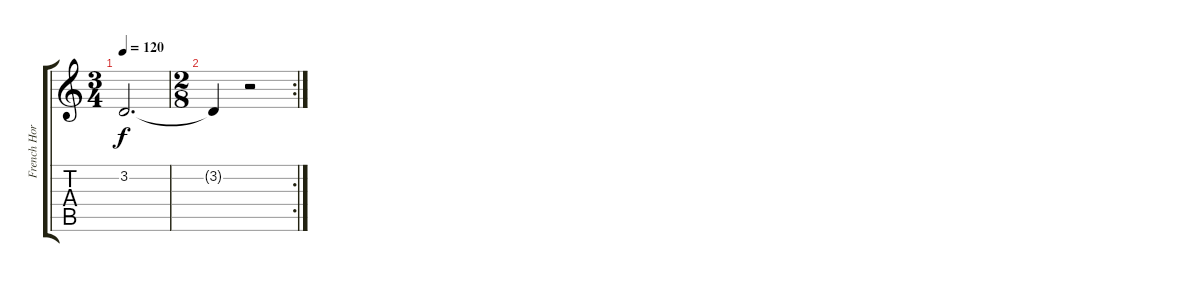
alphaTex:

\track ("French Horn 2" "French Hor") {instrument frenchhorn}
\staff {score tabs}
\tuning (E4 B3 G3 D3 A2 E2) {hide}
\ts (3 4)
\tempo 120
\clef g2
\ks c
3.2{t}.2{d dy f} |
\rc 2
\ts (2 8)
3.2{t}.4 r.2
